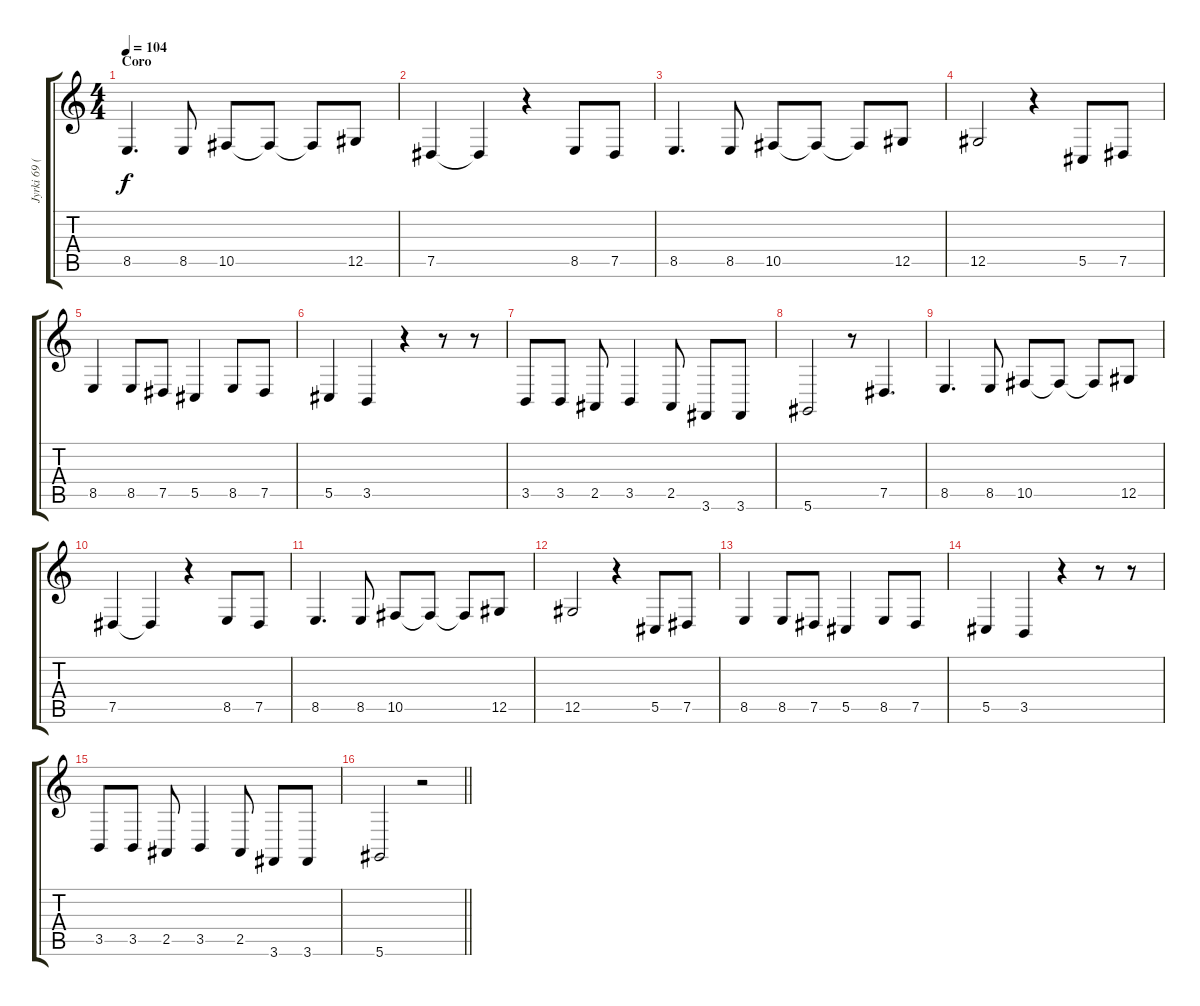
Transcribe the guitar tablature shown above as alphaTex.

\track ("Jyrki 69 (Voz)" "Jyrki 69 (") {instrument trumpet}
\staff {score tabs}
\tuning (Eb4 Bb3 Gb3 Db3 Ab2 Eb2) {hide}
\ts (4 4)
\section ("" "Coro")
\tempo 104
\clef g2
\ks c
8.5.4{d dy f} 8.5.8 10.5.8 10.5{t}.8 10.5{t}.8 12.5.8 |
7.5.4 7.5{t}.4 r.4 8.5.8 7.5.8 |
8.5.4{d} 8.5.8 10.5.8 10.5{t}.8 10.5{t}.8 12.5.8 |
12.5.2 r.4 5.5.8 7.5.8 |
8.5.4 8.5.8 7.5.8 5.5.4 8.5.8 7.5.8 |
5.5.4 3.5.4 r.4 r.8 r.8 |
3.5.8 3.5.8 2.5.8 3.5.4 2.5.8 3.6.8 3.6.8 |
5.6.2 r.8 7.5.4{d} |
8.5.4{d} 8.5.8 10.5.8 10.5{t}.8 10.5{t}.8 12.5.8 |
7.5.4 7.5{t}.4 r.4 8.5.8 7.5.8 |
8.5.4{d} 8.5.8 10.5.8 10.5{t}.8 10.5{t}.8 12.5.8 |
12.5.2 r.4 5.5.8 7.5.8 |
8.5.4 8.5.8 7.5.8 5.5.4 8.5.8 7.5.8 |
5.5.4 3.5.4 r.4 r.8 r.8 |
3.5.8 3.5.8 2.5.8 3.5.4 2.5.8 3.6.8 3.6.8 |
\barLineRight lightlight
5.6.2 r.2
